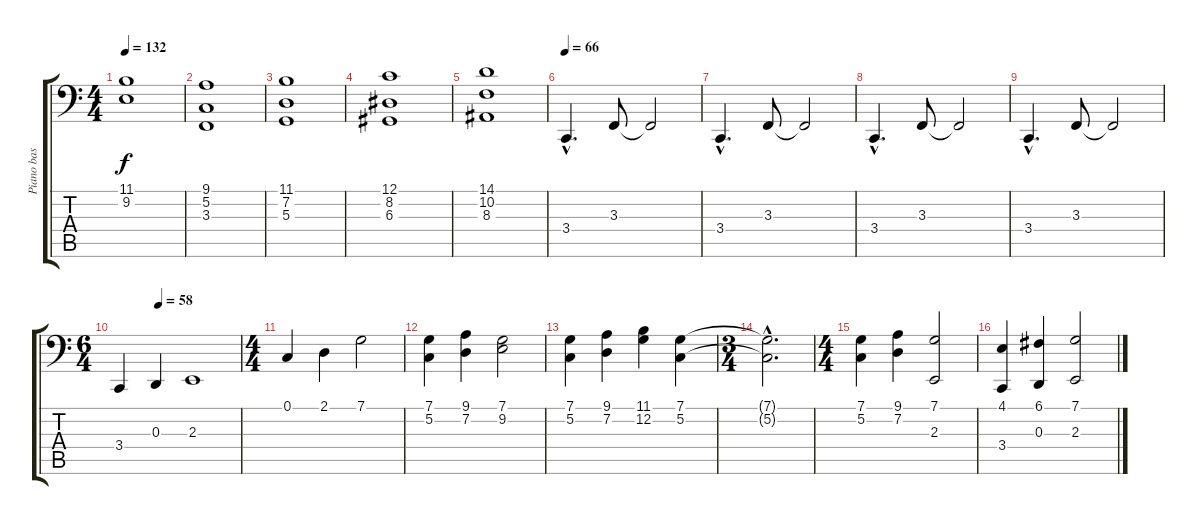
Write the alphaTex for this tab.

\track ("Piano bas" "Piano bas") {instrument acousticgrandpiano}
\staff {score tabs}
\tuning (C3 G2 D2 A1 E1 B0) {hide}
\ts (4 4)
\tempo 132
\clef f4
\ks c
(11.1 9.2).1{dy f} |
(9.1 5.2 3.3).1 |
(11.1 7.2 5.3).1 |
(12.1 8.2 6.3).1 |
(14.1 10.2 8.3).1 |
\tempo 66
3.4{hac}.4{d} 3.3.8 3.3{t}.2 |
3.4{hac}.4{d} 3.3.8 3.3{t}.2 |
3.4{hac}.4{d} 3.3.8 3.3{t}.2 |
3.4{hac}.4{d} 3.3.8 3.3{t}.2 |
\ts (6 4)
\tempo (58 0.3333333333333333)
3.4.4 0.3.4 2.3.1 |
\ts (4 4)
0.1.4 2.1.4 7.1.2 |
(7.1 5.2).4 (9.1 7.2).4 (7.1 9.2).2 |
(7.1 5.2).4 (9.1 7.2).4 (11.1 12.2).4 (7.1 5.2).4 |
\ts (3 4)
(7.1{hac t} 5.2{hac t}).2{d} |
\ts (4 4)
(7.1 5.2).4 (9.1 7.2).4 (7.1 2.3).2 |
(4.1 3.4).4 (6.1 0.3).4 (7.1 2.3).2
